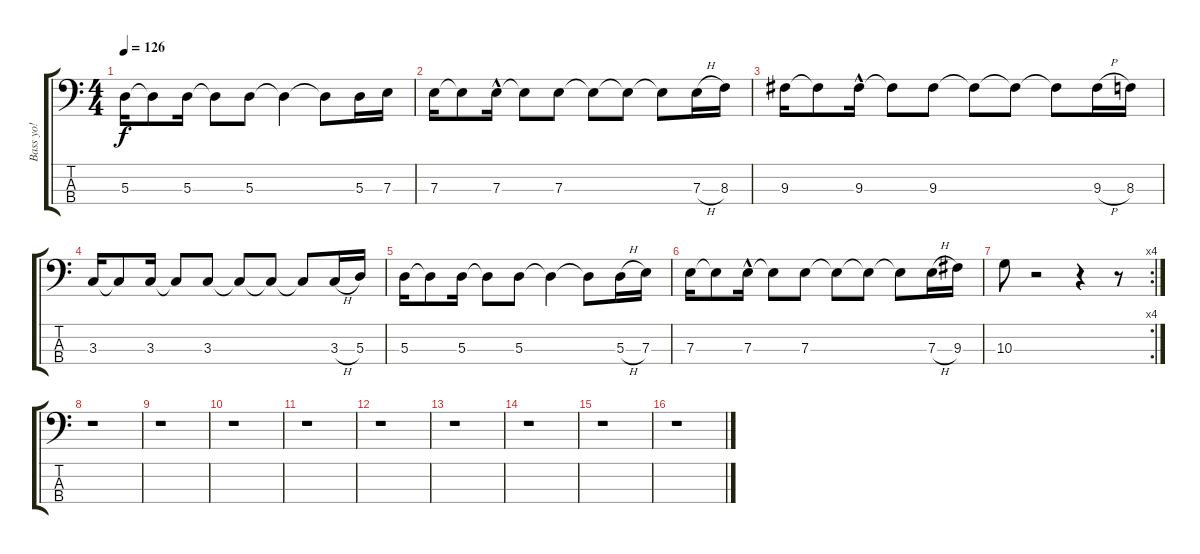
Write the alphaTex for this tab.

\track ("Bass yo!" "Bass yo!") {instrument fretlessbass}
\staff {score tabs}
\tuning (G2 D2 A1 E1) {hide}
\ts (4 4)
\tempo 126
\clef f4
\ks c
5.3.16{dy f} 5.3{t}.8 5.3.16 5.3{t}.8 5.3.8 5.3{t}.4 5.3{t}.8 5.3.16 7.3.16 |
7.3.16 7.3{t}.8 7.3{hac}.16 7.3{t}.8 7.3.8 7.3{t}.8 7.3{t}.8 7.3{t}.8 7.3{h}.16 8.3.16 |
9.3.16 9.3{t}.8 9.3{hac}.16 9.3{t}.8 9.3.8 9.3{t}.8 9.3{t}.8 9.3{t}.8 9.3{h}.16 8.3.16 |
3.3.16 3.3{t}.8 3.3.16 3.3{t}.8 3.3.8 3.3{t}.8 3.3{t}.8 3.3{t}.8 3.3{h}.16 5.3.16 |
5.3.16 5.3{t}.8 5.3.16 5.3{t}.8 5.3.8 5.3{t}.4 5.3{t}.8 5.3{h}.16 7.3.16 |
7.3.16 7.3{t}.8 7.3{hac}.16 7.3{t}.8 7.3.8 7.3{t}.8 7.3{t}.8 7.3{t}.8 7.3{h}.16 9.3.16 |
\rc 4
10.3.8 r.2 r.4 r.8 |
r.1 |
r.1 |
r.1 |
r.1 |
r.1 |
r.1 |
r.1 |
r.1 |
r.1
